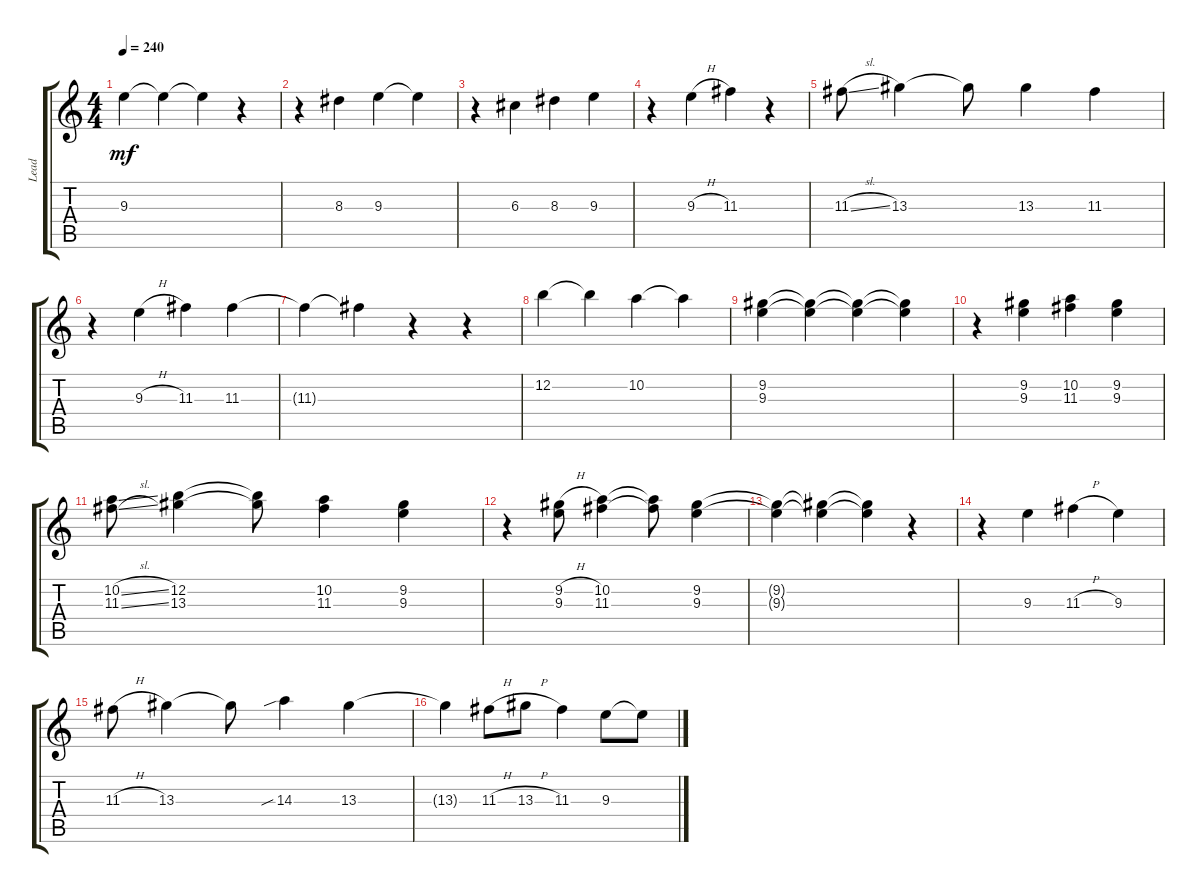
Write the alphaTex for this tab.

\track ("Lead" "Lead") {instrument acousticguitarsteel}
\staff {score tabs}
\tuning (E4 B3 G3 D3 A2 E2) {hide}
\ts (4 4)
\tempo 240
\clef g2
\ks c
9.3{t}.4{dy mf} 9.3{t}.4 9.3{t}.4 r.4 |
r.4 8.3.4 9.3.4 9.3{t}.4 |
r.4 6.3.4 8.3.4 9.3.4 |
r.4 9.3{h}.4 11.3.4 r.4 |
11.3{sl}.8 13.3.4 13.3{t}.8 13.3.4 11.3.4 |
r.4 9.3{h}.4 11.3.4 11.3.4 |
11.3{t}.4 11.3{t}.4 r.4 r.4 |
12.2.4 12.2{t}.4 10.2.4 10.2{t}.4 |
(9.2 9.3).4 (9.2{t} 9.3{t}).4 (9.2{t} 9.3{t}).4 (9.2{t} 9.3{t}).4 |
r.4 (9.2 9.3).4 (10.2 11.3).4 (9.2 9.3).4 |
(10.2{sl} 11.3{sl}).8 (12.2 13.3).4 (12.2{t} 13.3{t}).8 (10.2 11.3).4 (9.2 9.3).4 |
r.4 (9.2{h} 9.3).8 (10.2 11.3).4 (10.2{t} 11.3{t}).8 (9.2 9.3).4 |
(9.2{t} 9.3{t}).4 (9.2{t} 9.3{t}).4 (9.2{t} 9.3{t}).4 r.4 |
r.4 9.3.4 11.3{h}.4 9.3.4 |
11.3{h}.8 13.3.4 13.3{t}.8 14.3{sib}.4 13.3.4 |
13.3{t}.4 11.3{h}.8 13.3{h}.8 11.3.4 9.3.8 9.3{t}.8
